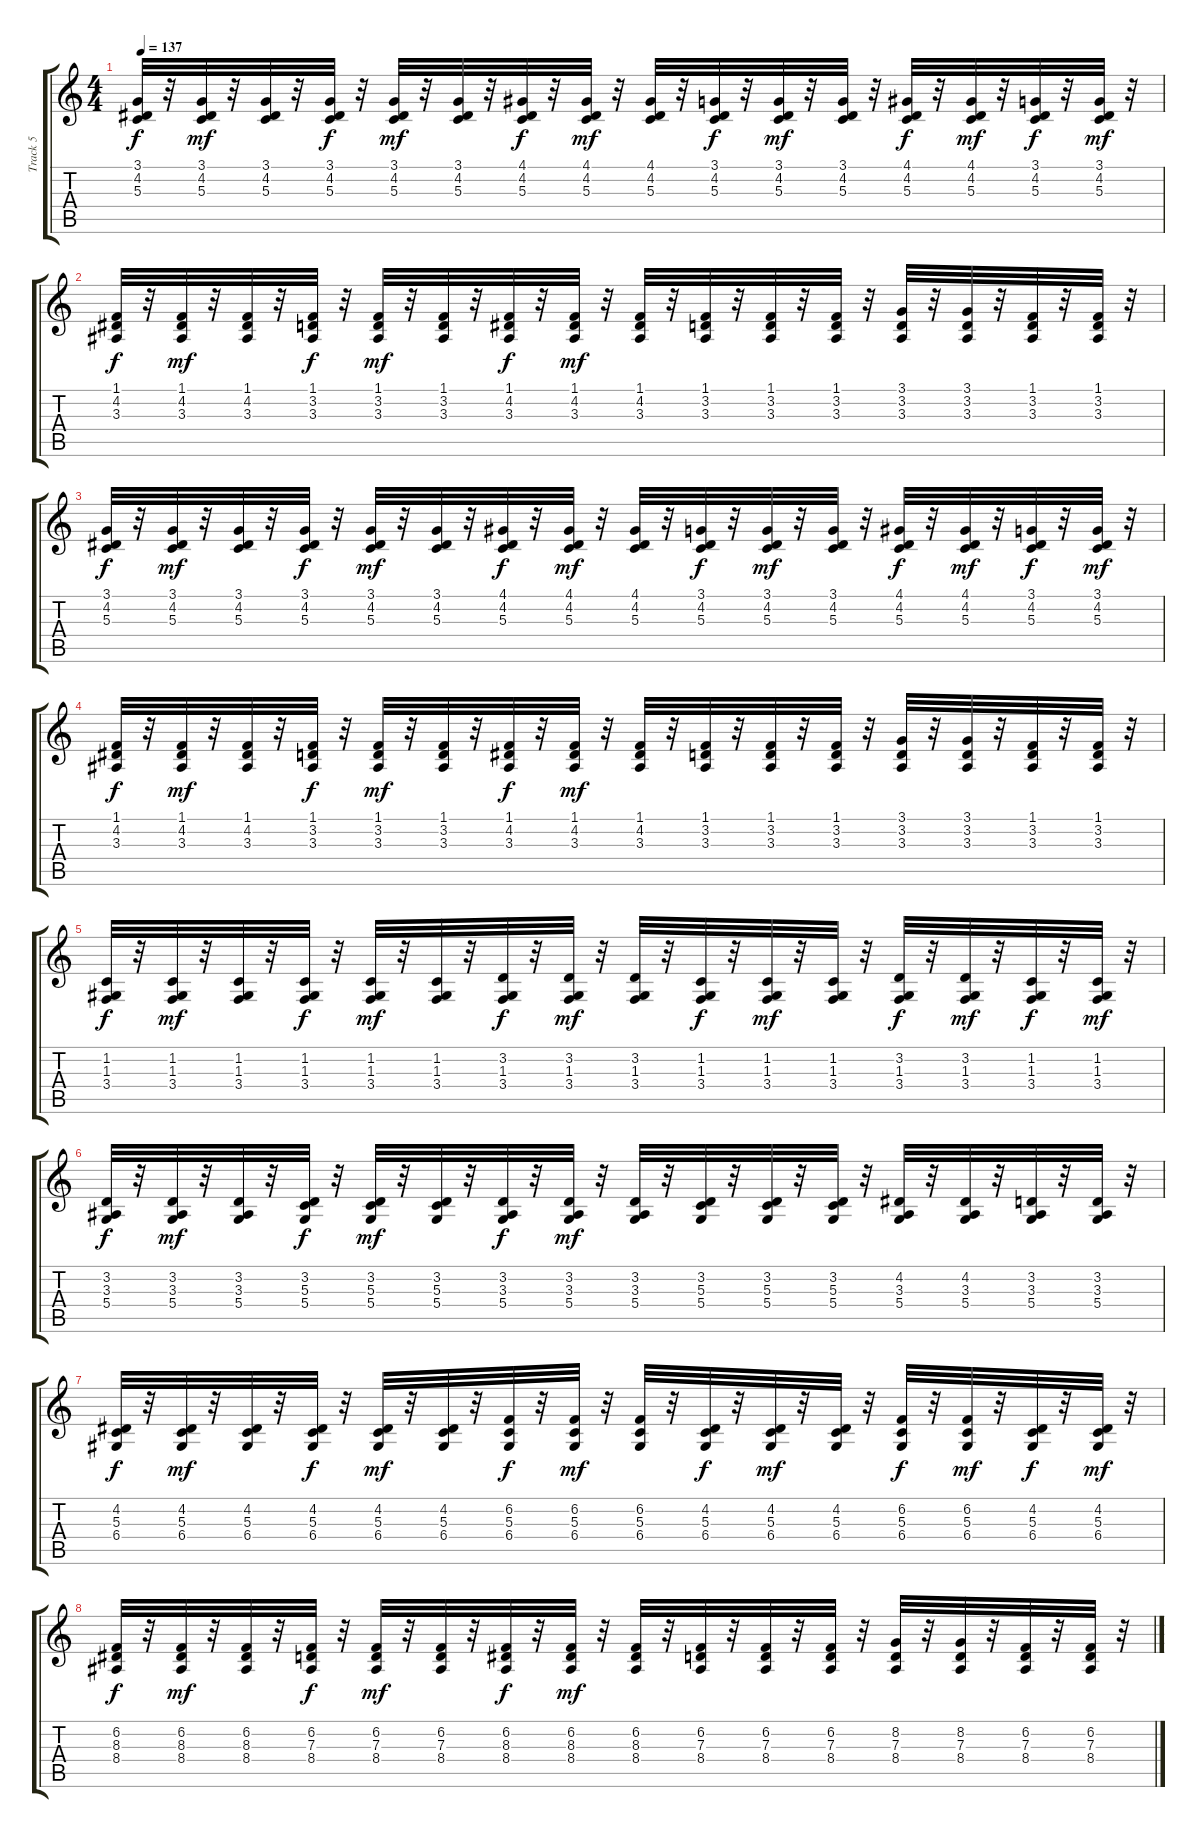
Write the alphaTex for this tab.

\track ("Track 5" "Track 5") {instrument lead1square}
\staff {score tabs}
\tuning (E4 B3 G3 D3 A2 E2) {hide}
\ts (4 4)
\tempo 137
\clef g2
\ks c
(3.1 4.2 5.3).32{dy f} r.32 (3.1 4.2 5.3).32{dy mf} r.32 (3.1 4.2 5.3).32 r.32 (3.1 4.2 5.3).32{dy f} r.32 (3.1 4.2 5.3).32{dy mf} r.32 (3.1 4.2 5.3).32 r.32 (4.1 4.2 5.3).32{dy f} r.32 (4.1 4.2 5.3).32{dy mf} r.32 (4.1 4.2 5.3).32 r.32 (3.1 4.2 5.3).32{dy f} r.32 (3.1 4.2 5.3).32{dy mf} r.32 (3.1 4.2 5.3).32 r.32 (4.1 4.2 5.3).32{dy f} r.32 (4.1 4.2 5.3).32{dy mf} r.32 (3.1 4.2 5.3).32{dy f} r.32 (3.1 4.2 5.3).32{dy mf} r.32 |
(1.1 4.2 3.3).32{dy f} r.32 (1.1 4.2 3.3).32{dy mf} r.32 (1.1 4.2 3.3).32 r.32 (1.1 3.2 3.3).32{dy f} r.32 (1.1 3.2 3.3).32{dy mf} r.32 (1.1 3.2 3.3).32 r.32 (1.1 4.2 3.3).32{dy f} r.32 (1.1 4.2 3.3).32{dy mf} r.32 (1.1 4.2 3.3).32 r.32 (1.1 3.2 3.3).32 r.32 (1.1 3.2 3.3).32 r.32 (1.1 3.2 3.3).32 r.32 (3.1 3.2 3.3).32 r.32 (3.1 3.2 3.3).32 r.32 (1.1 3.2 3.3).32 r.32 (1.1 3.2 3.3).32 r.32 |
(3.1 4.2 5.3).32{dy f} r.32 (3.1 4.2 5.3).32{dy mf} r.32 (3.1 4.2 5.3).32 r.32 (3.1 4.2 5.3).32{dy f} r.32 (3.1 4.2 5.3).32{dy mf} r.32 (3.1 4.2 5.3).32 r.32 (4.1 4.2 5.3).32{dy f} r.32 (4.1 4.2 5.3).32{dy mf} r.32 (4.1 4.2 5.3).32 r.32 (3.1 4.2 5.3).32{dy f} r.32 (3.1 4.2 5.3).32{dy mf} r.32 (3.1 4.2 5.3).32 r.32 (4.1 4.2 5.3).32{dy f} r.32 (4.1 4.2 5.3).32{dy mf} r.32 (3.1 4.2 5.3).32{dy f} r.32 (3.1 4.2 5.3).32{dy mf} r.32 |
(1.1 4.2 3.3).32{dy f} r.32 (1.1 4.2 3.3).32{dy mf} r.32 (1.1 4.2 3.3).32 r.32 (1.1 3.2 3.3).32{dy f} r.32 (1.1 3.2 3.3).32{dy mf} r.32 (1.1 3.2 3.3).32 r.32 (1.1 4.2 3.3).32{dy f} r.32 (1.1 4.2 3.3).32{dy mf} r.32 (1.1 4.2 3.3).32 r.32 (1.1 3.2 3.3).32 r.32 (1.1 3.2 3.3).32 r.32 (1.1 3.2 3.3).32 r.32 (3.1 3.2 3.3).32 r.32 (3.1 3.2 3.3).32 r.32 (1.1 3.2 3.3).32 r.32 (1.1 3.2 3.3).32 r.32 |
(1.2 1.3 3.4).32{dy f} r.32 (1.2 1.3 3.4).32{dy mf} r.32 (1.2 1.3 3.4).32 r.32 (1.2 1.3 3.4).32{dy f} r.32 (1.2 1.3 3.4).32{dy mf} r.32 (1.2 1.3 3.4).32 r.32 (3.2 1.3 3.4).32{dy f} r.32 (3.2 1.3 3.4).32{dy mf} r.32 (3.2 1.3 3.4).32 r.32 (1.2 1.3 3.4).32{dy f} r.32 (1.2 1.3 3.4).32{dy mf} r.32 (1.2 1.3 3.4).32 r.32 (3.2 1.3 3.4).32{dy f} r.32 (3.2 1.3 3.4).32{dy mf} r.32 (1.2 1.3 3.4).32{dy f} r.32 (1.2 1.3 3.4).32{dy mf} r.32 |
(3.2 3.3 5.4).32{dy f} r.32 (3.2 3.3 5.4).32{dy mf} r.32 (3.2 3.3 5.4).32 r.32 (3.2 5.3 5.4).32{dy f} r.32 (3.2 5.3 5.4).32{dy mf} r.32 (3.2 5.3 5.4).32 r.32 (3.2 3.3 5.4).32{dy f} r.32 (3.2 3.3 5.4).32{dy mf} r.32 (3.2 3.3 5.4).32 r.32 (3.2 5.3 5.4).32 r.32 (3.2 5.3 5.4).32 r.32 (3.2 5.3 5.4).32 r.32 (4.2 3.3 5.4).32 r.32 (4.2 3.3 5.4).32 r.32 (3.2 3.3 5.4).32 r.32 (3.2 3.3 5.4).32 r.32 |
(4.2 5.3 6.4).32{dy f} r.32 (4.2 5.3 6.4).32{dy mf} r.32 (4.2 5.3 6.4).32 r.32 (4.2 5.3 6.4).32{dy f} r.32 (4.2 5.3 6.4).32{dy mf} r.32 (4.2 5.3 6.4).32 r.32 (6.2 5.3 6.4).32{dy f} r.32 (6.2 5.3 6.4).32{dy mf} r.32 (6.2 5.3 6.4).32 r.32 (4.2 5.3 6.4).32{dy f} r.32 (4.2 5.3 6.4).32{dy mf} r.32 (4.2 5.3 6.4).32 r.32 (6.2 5.3 6.4).32{dy f} r.32 (6.2 5.3 6.4).32{dy mf} r.32 (4.2 5.3 6.4).32{dy f} r.32 (4.2 5.3 6.4).32{dy mf} r.32 |
(6.2 8.3 8.4).32{dy f} r.32 (6.2 8.3 8.4).32{dy mf} r.32 (6.2 8.3 8.4).32 r.32 (6.2 7.3 8.4).32{dy f} r.32 (6.2 7.3 8.4).32{dy mf} r.32 (6.2 7.3 8.4).32 r.32 (6.2 8.3 8.4).32{dy f} r.32 (6.2 8.3 8.4).32{dy mf} r.32 (6.2 8.3 8.4).32 r.32 (6.2 7.3 8.4).32 r.32 (6.2 7.3 8.4).32 r.32 (6.2 7.3 8.4).32 r.32 (8.2 7.3 8.4).32 r.32 (8.2 7.3 8.4).32 r.32 (6.2 7.3 8.4).32 r.32 (6.2 7.3 8.4).32 r.32
